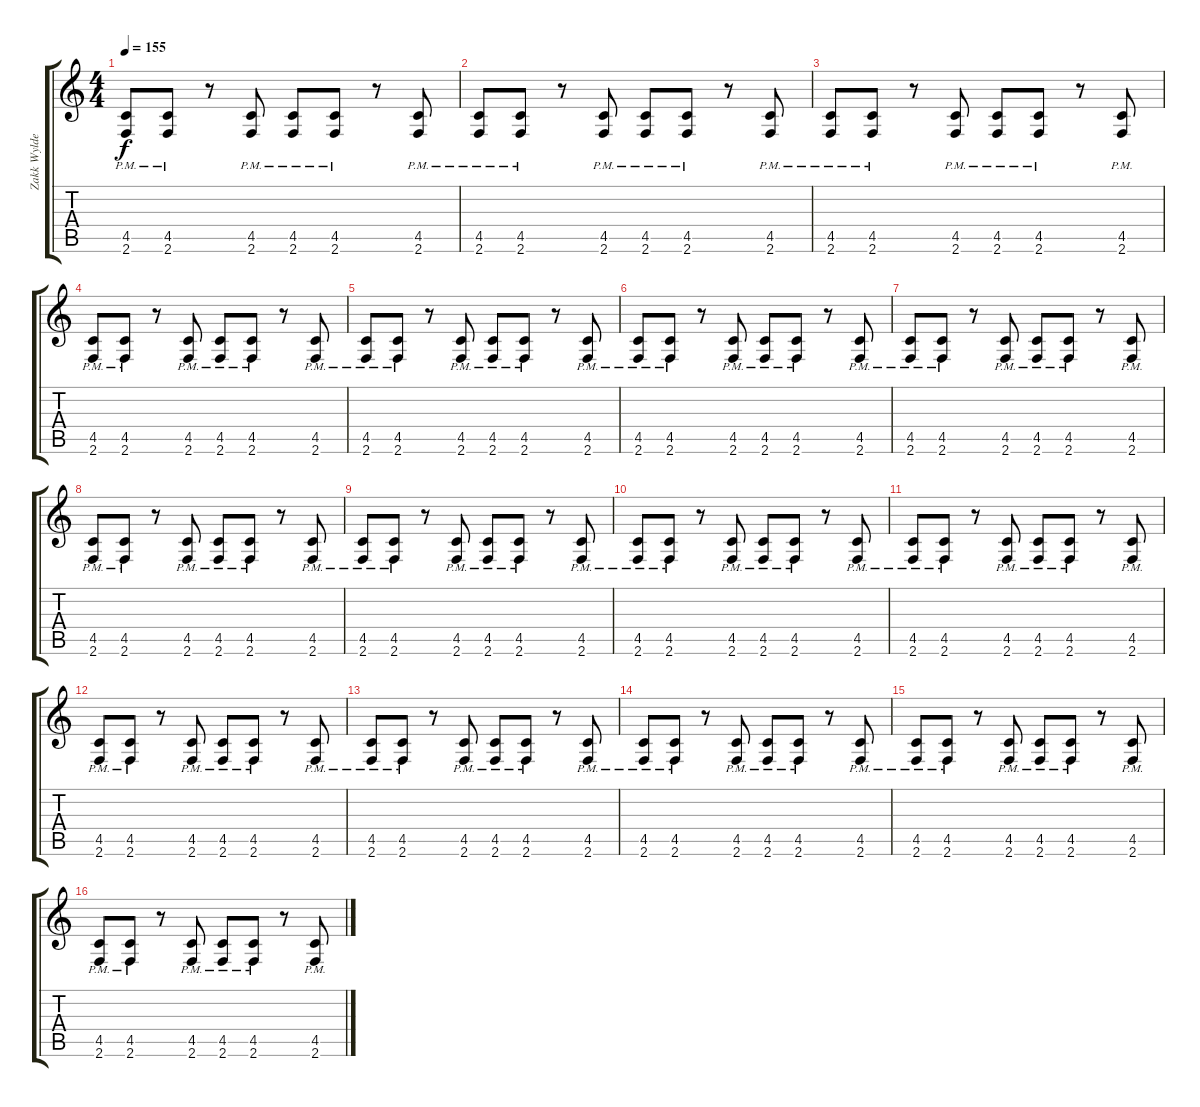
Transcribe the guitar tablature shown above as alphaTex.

\track ("Zakk Wylde - Rhytm Guitar I" "Zakk Wylde") {instrument distortionguitar}
\staff {score tabs}
\tuning (Eb4 Bb3 Gb3 Db3 Ab2 Eb2) {hide}
\ts (4 4)
\tempo 155
\clef g2
\ks c
(4.5{pm} 2.6{pm}).8{dy f} (4.5{pm} 2.6{pm}).8 r.8 (4.5{pm} 2.6{pm}).8 (4.5{pm} 2.6{pm}).8 (4.5{pm} 2.6{pm}).8 r.8 (4.5{pm} 2.6{pm}).8 |
(4.5{pm} 2.6{pm}).8 (4.5{pm} 2.6{pm}).8 r.8 (4.5{pm} 2.6{pm}).8 (4.5{pm} 2.6{pm}).8 (4.5{pm} 2.6{pm}).8 r.8 (4.5{pm} 2.6{pm}).8 |
(4.5{pm} 2.6{pm}).8 (4.5{pm} 2.6{pm}).8 r.8 (4.5{pm} 2.6{pm}).8 (4.5{pm} 2.6{pm}).8 (4.5{pm} 2.6{pm}).8 r.8 (4.5{pm} 2.6{pm}).8 |
(4.5{pm} 2.6{pm}).8 (4.5{pm} 2.6{pm}).8 r.8 (4.5{pm} 2.6{pm}).8 (4.5{pm} 2.6{pm}).8 (4.5{pm} 2.6{pm}).8 r.8 (4.5{pm} 2.6{pm}).8 |
(4.5{pm} 2.6{pm}).8 (4.5{pm} 2.6{pm}).8 r.8 (4.5{pm} 2.6{pm}).8 (4.5{pm} 2.6{pm}).8 (4.5{pm} 2.6{pm}).8 r.8 (4.5{pm} 2.6{pm}).8 |
(4.5{pm} 2.6{pm}).8 (4.5{pm} 2.6{pm}).8 r.8 (4.5{pm} 2.6{pm}).8 (4.5{pm} 2.6{pm}).8 (4.5{pm} 2.6{pm}).8 r.8 (4.5{pm} 2.6{pm}).8 |
(4.5{pm} 2.6{pm}).8 (4.5{pm} 2.6{pm}).8 r.8 (4.5{pm} 2.6{pm}).8 (4.5{pm} 2.6{pm}).8 (4.5{pm} 2.6{pm}).8 r.8 (4.5{pm} 2.6{pm}).8 |
(4.5{pm} 2.6{pm}).8 (4.5{pm} 2.6{pm}).8 r.8 (4.5{pm} 2.6{pm}).8 (4.5{pm} 2.6{pm}).8 (4.5{pm} 2.6{pm}).8 r.8 (4.5{pm} 2.6{pm}).8 |
(4.5{pm} 2.6{pm}).8 (4.5{pm} 2.6{pm}).8 r.8 (4.5{pm} 2.6{pm}).8 (4.5{pm} 2.6{pm}).8 (4.5{pm} 2.6{pm}).8 r.8 (4.5{pm} 2.6{pm}).8 |
(4.5{pm} 2.6{pm}).8 (4.5{pm} 2.6{pm}).8 r.8 (4.5{pm} 2.6{pm}).8 (4.5{pm} 2.6{pm}).8 (4.5{pm} 2.6{pm}).8 r.8 (4.5{pm} 2.6{pm}).8 |
(4.5{pm} 2.6{pm}).8 (4.5{pm} 2.6{pm}).8 r.8 (4.5{pm} 2.6{pm}).8 (4.5{pm} 2.6{pm}).8 (4.5{pm} 2.6{pm}).8 r.8 (4.5{pm} 2.6{pm}).8 |
(4.5{pm} 2.6{pm}).8 (4.5{pm} 2.6{pm}).8 r.8 (4.5{pm} 2.6{pm}).8 (4.5{pm} 2.6{pm}).8 (4.5{pm} 2.6{pm}).8 r.8 (4.5{pm} 2.6{pm}).8 |
(4.5{pm} 2.6{pm}).8 (4.5{pm} 2.6{pm}).8 r.8 (4.5{pm} 2.6{pm}).8 (4.5{pm} 2.6{pm}).8 (4.5{pm} 2.6{pm}).8 r.8 (4.5{pm} 2.6{pm}).8 |
(4.5{pm} 2.6{pm}).8 (4.5{pm} 2.6{pm}).8 r.8 (4.5{pm} 2.6{pm}).8 (4.5{pm} 2.6{pm}).8 (4.5{pm} 2.6{pm}).8 r.8 (4.5{pm} 2.6{pm}).8 |
(4.5{pm} 2.6{pm}).8 (4.5{pm} 2.6{pm}).8 r.8 (4.5{pm} 2.6{pm}).8 (4.5{pm} 2.6{pm}).8 (4.5{pm} 2.6{pm}).8 r.8 (4.5{pm} 2.6{pm}).8 |
(4.5{pm} 2.6{pm}).8 (4.5{pm} 2.6{pm}).8 r.8 (4.5{pm} 2.6{pm}).8 (4.5{pm} 2.6{pm}).8 (4.5{pm} 2.6{pm}).8 r.8 (4.5{pm} 2.6{pm}).8
